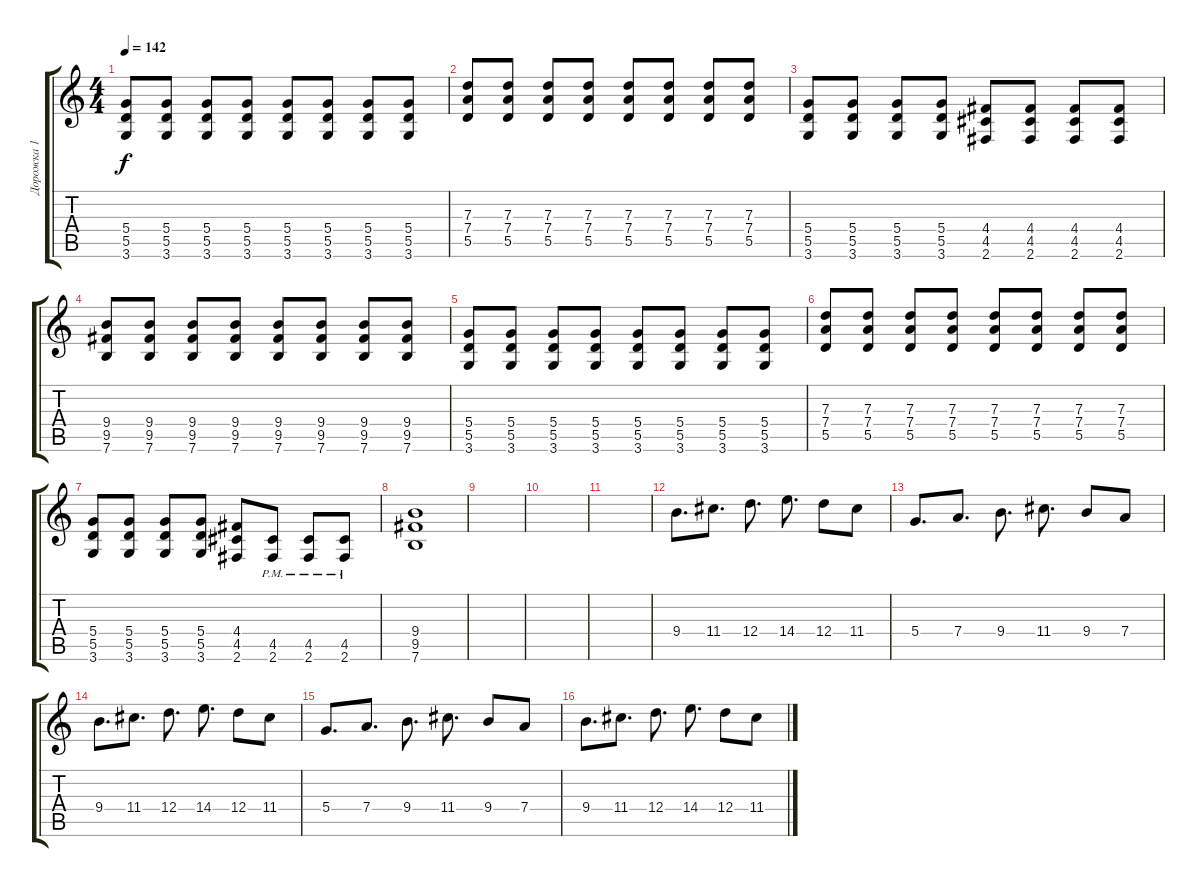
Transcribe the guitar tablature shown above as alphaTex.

\track ("Дорожка 1" "Дорожка 1") {instrument distortionguitar}
\staff {score tabs}
\tuning (E4 B3 G3 D3 A2 E2) {hide}
\ts (4 4)
\tempo 142
\clef g2
\ks c
(5.4 5.5 3.6).8{dy f} (5.4 5.5 3.6).8 (5.4 5.5 3.6).8 (5.4 5.5 3.6).8 (5.4 5.5 3.6).8 (5.4 5.5 3.6).8 (5.4 5.5 3.6).8 (5.4 5.5 3.6).8 |
(7.3 7.4 5.5).8 (7.3 7.4 5.5).8 (7.3 7.4 5.5).8 (7.3 7.4 5.5).8 (7.3 7.4 5.5).8 (7.3 7.4 5.5).8 (7.3 7.4 5.5).8 (7.3 7.4 5.5).8 |
(5.4 5.5 3.6).8 (5.4 5.5 3.6).8 (5.4 5.5 3.6).8 (5.4 5.5 3.6).8 (4.4 4.5 2.6).8 (4.4 4.5 2.6).8 (4.4 4.5 2.6).8 (4.4 4.5 2.6).8 |
(9.4 9.5 7.6).8 (9.4 9.5 7.6).8 (9.4 9.5 7.6).8 (9.4 9.5 7.6).8 (9.4 9.5 7.6).8 (9.4 9.5 7.6).8 (9.4 9.5 7.6).8 (9.4 9.5 7.6).8 |
(5.4 5.5 3.6).8 (5.4 5.5 3.6).8 (5.4 5.5 3.6).8 (5.4 5.5 3.6).8 (5.4 5.5 3.6).8 (5.4 5.5 3.6).8 (5.4 5.5 3.6).8 (5.4 5.5 3.6).8 |
(7.3 7.4 5.5).8 (7.3 7.4 5.5).8 (7.3 7.4 5.5).8 (7.3 7.4 5.5).8 (7.3 7.4 5.5).8 (7.3 7.4 5.5).8 (7.3 7.4 5.5).8 (7.3 7.4 5.5).8 |
(5.4 5.5 3.6).8 (5.4 5.5 3.6).8 (5.4 5.5 3.6).8 (5.4 5.5 3.6).8 (4.4 4.5 2.6).8 (4.5{pm} 2.6{pm}).8 (4.5{pm} 2.6{pm}).8 (4.5{pm} 2.6{pm}).8 |
(9.4 9.5 7.6).1 |
|
|
|
9.4.8{d} 11.4.8{d} 12.4.8{d} 14.4.8{d} 12.4.8 11.4.8 |
5.4.8{d} 7.4.8{d} 9.4.8{d} 11.4.8{d} 9.4.8 7.4.8 |
9.4.8{d} 11.4.8{d} 12.4.8{d} 14.4.8{d} 12.4.8 11.4.8 |
5.4.8{d} 7.4.8{d} 9.4.8{d} 11.4.8{d} 9.4.8 7.4.8 |
9.4.8{d} 11.4.8{d} 12.4.8{d} 14.4.8{d} 12.4.8 11.4.8
